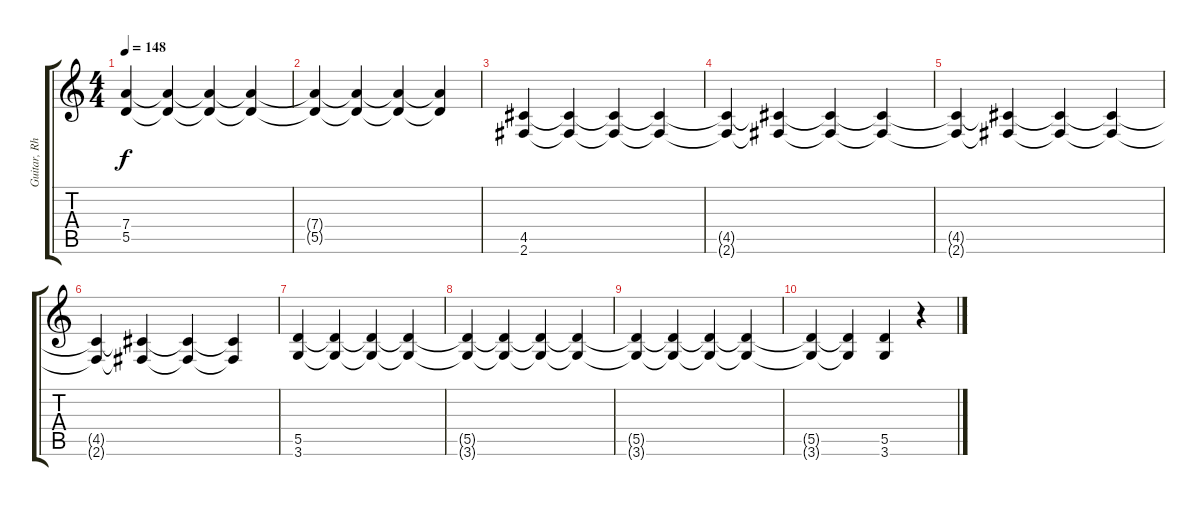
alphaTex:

\track ("Guitar, Rhythm" "Guitar, Rh") {instrument overdrivenguitar}
\staff {score tabs}
\tuning (E4 B3 G3 D3 A2 E2) {hide}
\ts (4 4)
\tempo 148
\clef g2
\ks c
(7.4{t} 5.5{t}).4{dy f} (7.4{t} 5.5{t}).4 (7.4{t} 5.5{t}).4 (7.4{t} 5.5{t}).4 |
(7.4{t} 5.5{t}).4 (7.4{t} 5.5{t}).4 (7.4{t} 5.5{t}).4 (7.4{t} 5.5{t}).4 |
(4.5 2.6).4 (4.5{t} 2.6{t}).4 (4.5{t} 2.6{t}).4 (4.5{t} 2.6{t}).4 |
(4.5{t} 2.6{t}).4 (4.5{t} 2.6{t}).4 (4.5{t} 2.6{t}).4 (4.5{t} 2.6{t}).4 |
(4.5{t} 2.6{t}).4 (4.5{t} 2.6{t}).4 (4.5{t} 2.6{t}).4 (4.5{t} 2.6{t}).4 |
(4.5{t} 2.6{t}).4 (4.5{t} 2.6{t}).4 (4.5{t} 2.6{t}).4 (4.5{t} 2.6{t}).4 |
(5.5 3.6).4 (5.5{t} 3.6{t}).4 (5.5{t} 3.6{t}).4 (5.5{t} 3.6{t}).4 |
(5.5{t} 3.6{t}).4 (5.5{t} 3.6{t}).4 (5.5{t} 3.6{t}).4 (5.5{t} 3.6{t}).4 |
(5.5{t} 3.6{t}).4 (5.5{t} 3.6{t}).4 (5.5{t} 3.6{t}).4 (5.5{t} 3.6{t}).4 |
(5.5{t} 3.6{t}).4 (5.5{t} 3.6{t}).4 (5.5 3.6).4 r.4
